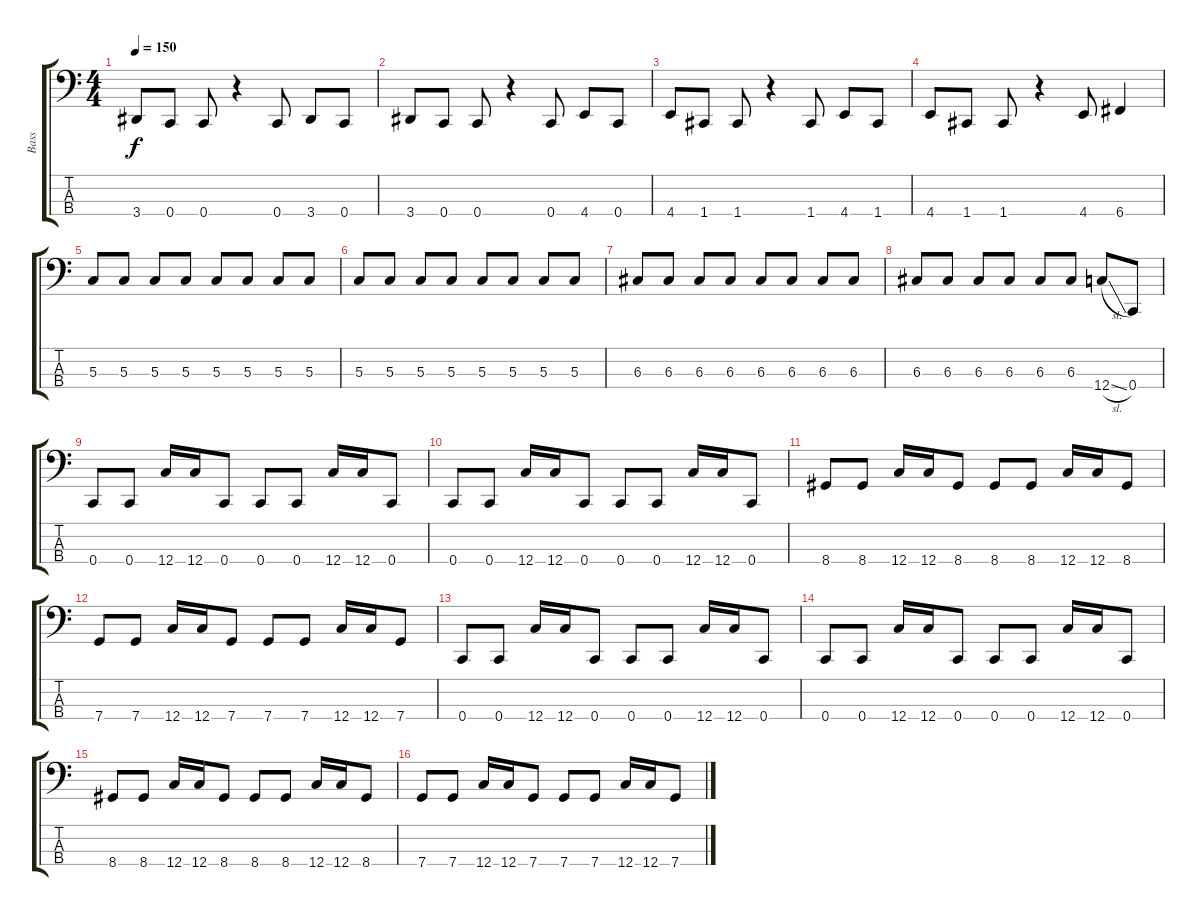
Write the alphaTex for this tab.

\track ("Bass" "Bass") {instrument electricbasspick}
\staff {score tabs}
\tuning (F2 C2 G1 C1) {hide}
\ts (4 4)
\tempo 150
\clef f4
\ks c
3.4.8{dy f} 0.4.8 0.4.8 r.4 0.4.8 3.4.8 0.4.8 |
3.4.8 0.4.8 0.4.8 r.4 0.4.8 4.4.8 0.4.8 |
4.4.8 1.4.8 1.4.8 r.4 1.4.8 4.4.8 1.4.8 |
4.4.8 1.4.8 1.4.8 r.4 4.4.8 6.4.4 |
5.3.8 5.3.8 5.3.8 5.3.8 5.3.8 5.3.8 5.3.8 5.3.8 |
5.3.8 5.3.8 5.3.8 5.3.8 5.3.8 5.3.8 5.3.8 5.3.8 |
6.3.8 6.3.8 6.3.8 6.3.8 6.3.8 6.3.8 6.3.8 6.3.8 |
6.3.8 6.3.8 6.3.8 6.3.8 6.3.8 6.3.8 12.4{sl}.8 0.4.8 |
0.4.8 0.4.8 12.4.16 12.4.16 0.4.8 0.4.8 0.4.8 12.4.16 12.4.16 0.4.8 |
0.4.8 0.4.8 12.4.16 12.4.16 0.4.8 0.4.8 0.4.8 12.4.16 12.4.16 0.4.8 |
8.4.8 8.4.8 12.4.16 12.4.16 8.4.8 8.4.8 8.4.8 12.4.16 12.4.16 8.4.8 |
7.4.8 7.4.8 12.4.16 12.4.16 7.4.8 7.4.8 7.4.8 12.4.16 12.4.16 7.4.8 |
0.4.8 0.4.8 12.4.16 12.4.16 0.4.8 0.4.8 0.4.8 12.4.16 12.4.16 0.4.8 |
0.4.8 0.4.8 12.4.16 12.4.16 0.4.8 0.4.8 0.4.8 12.4.16 12.4.16 0.4.8 |
8.4.8 8.4.8 12.4.16 12.4.16 8.4.8 8.4.8 8.4.8 12.4.16 12.4.16 8.4.8 |
7.4.8 7.4.8 12.4.16 12.4.16 7.4.8 7.4.8 7.4.8 12.4.16 12.4.16 7.4.8
